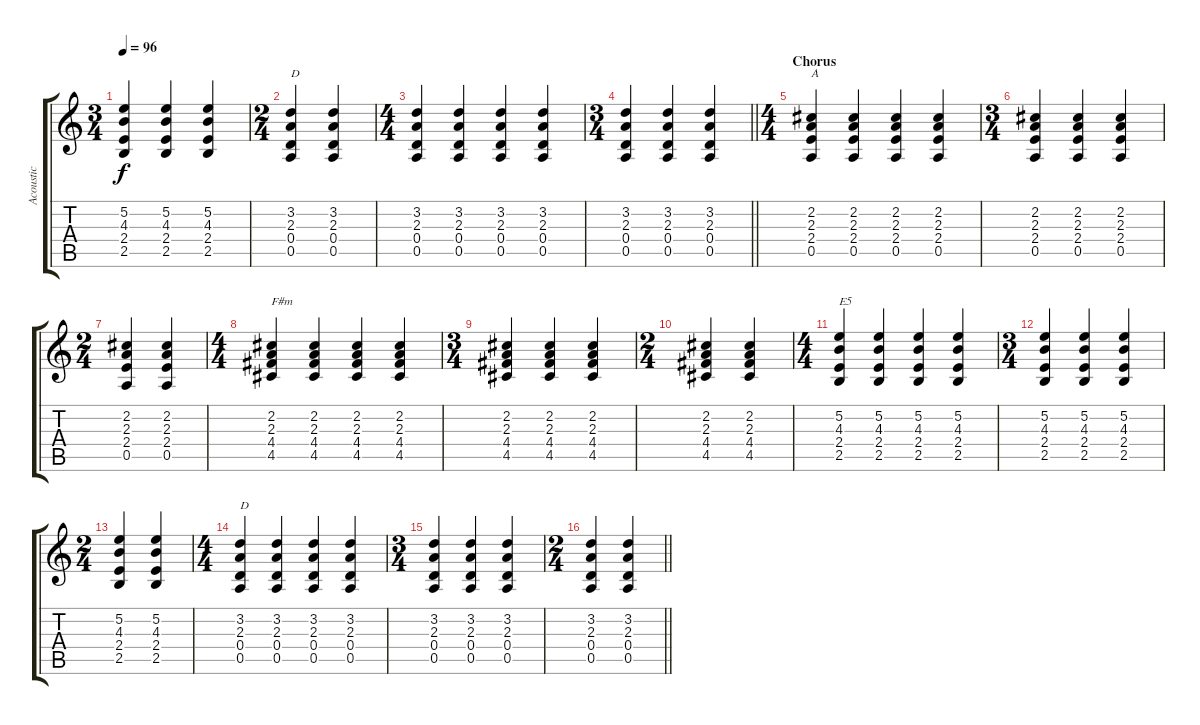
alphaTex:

\track ("Acoustic" "Acoustic") {instrument acousticguitarsteel}
\staff {score tabs}
\tuning (E4 B3 G3 D3 A2 E2) {hide}
\ts (3 4)
\tempo 96
\clef g2
\ks c
(5.2 4.3 2.4 2.5).4{dy f} (5.2 4.3 2.4 2.5).4 (5.2 4.3 2.4 2.5).4 |
\ts (2 4)
(3.2 2.3 0.4 0.5).4{txt "D"} (3.2 2.3 0.4 0.5).4 |
\ts (4 4)
(3.2 2.3 0.4 0.5).4 (3.2 2.3 0.4 0.5).4 (3.2 2.3 0.4 0.5).4 (3.2 2.3 0.4 0.5).4 |
\ts (3 4)
\barLineRight lightlight
(3.2 2.3 0.4 0.5).4 (3.2 2.3 0.4 0.5).4 (3.2 2.3 0.4 0.5).4 |
\ts (4 4)
\section ("" "Chorus")
(2.2 2.3 2.4 0.5).4{txt "A"} (2.2 2.3 2.4 0.5).4 (2.2 2.3 2.4 0.5).4 (2.2 2.3 2.4 0.5).4 |
\ts (3 4)
(2.2 2.3 2.4 0.5).4 (2.2 2.3 2.4 0.5).4 (2.2 2.3 2.4 0.5).4 |
\ts (2 4)
(2.2 2.3 2.4 0.5).4 (2.2 2.3 2.4 0.5).4 |
\ts (4 4)
(2.2 2.3 4.4 4.5).4{txt "F#m"} (2.2 2.3 4.4 4.5).4 (2.2 2.3 4.4 4.5).4 (2.2 2.3 4.4 4.5).4 |
\ts (3 4)
(2.2 2.3 4.4 4.5).4 (2.2 2.3 4.4 4.5).4 (2.2 2.3 4.4 4.5).4 |
\ts (2 4)
(2.2 2.3 4.4 4.5).4 (2.2 2.3 4.4 4.5).4 |
\ts (4 4)
(5.2 4.3 2.4 2.5).4{txt "E5"} (5.2 4.3 2.4 2.5).4 (5.2 4.3 2.4 2.5).4 (5.2 4.3 2.4 2.5).4 |
\ts (3 4)
(5.2 4.3 2.4 2.5).4 (5.2 4.3 2.4 2.5).4 (5.2 4.3 2.4 2.5).4 |
\ts (2 4)
(5.2 4.3 2.4 2.5).4 (5.2 4.3 2.4 2.5).4 |
\ts (4 4)
(3.2 2.3 0.4 0.5).4{txt "D"} (3.2 2.3 0.4 0.5).4 (3.2 2.3 0.4 0.5).4 (3.2 2.3 0.4 0.5).4 |
\ts (3 4)
(3.2 2.3 0.4 0.5).4 (3.2 2.3 0.4 0.5).4 (3.2 2.3 0.4 0.5).4 |
\ts (2 4)
\barLineRight lightlight
(3.2 2.3 0.4 0.5).4 (3.2 2.3 0.4 0.5).4
